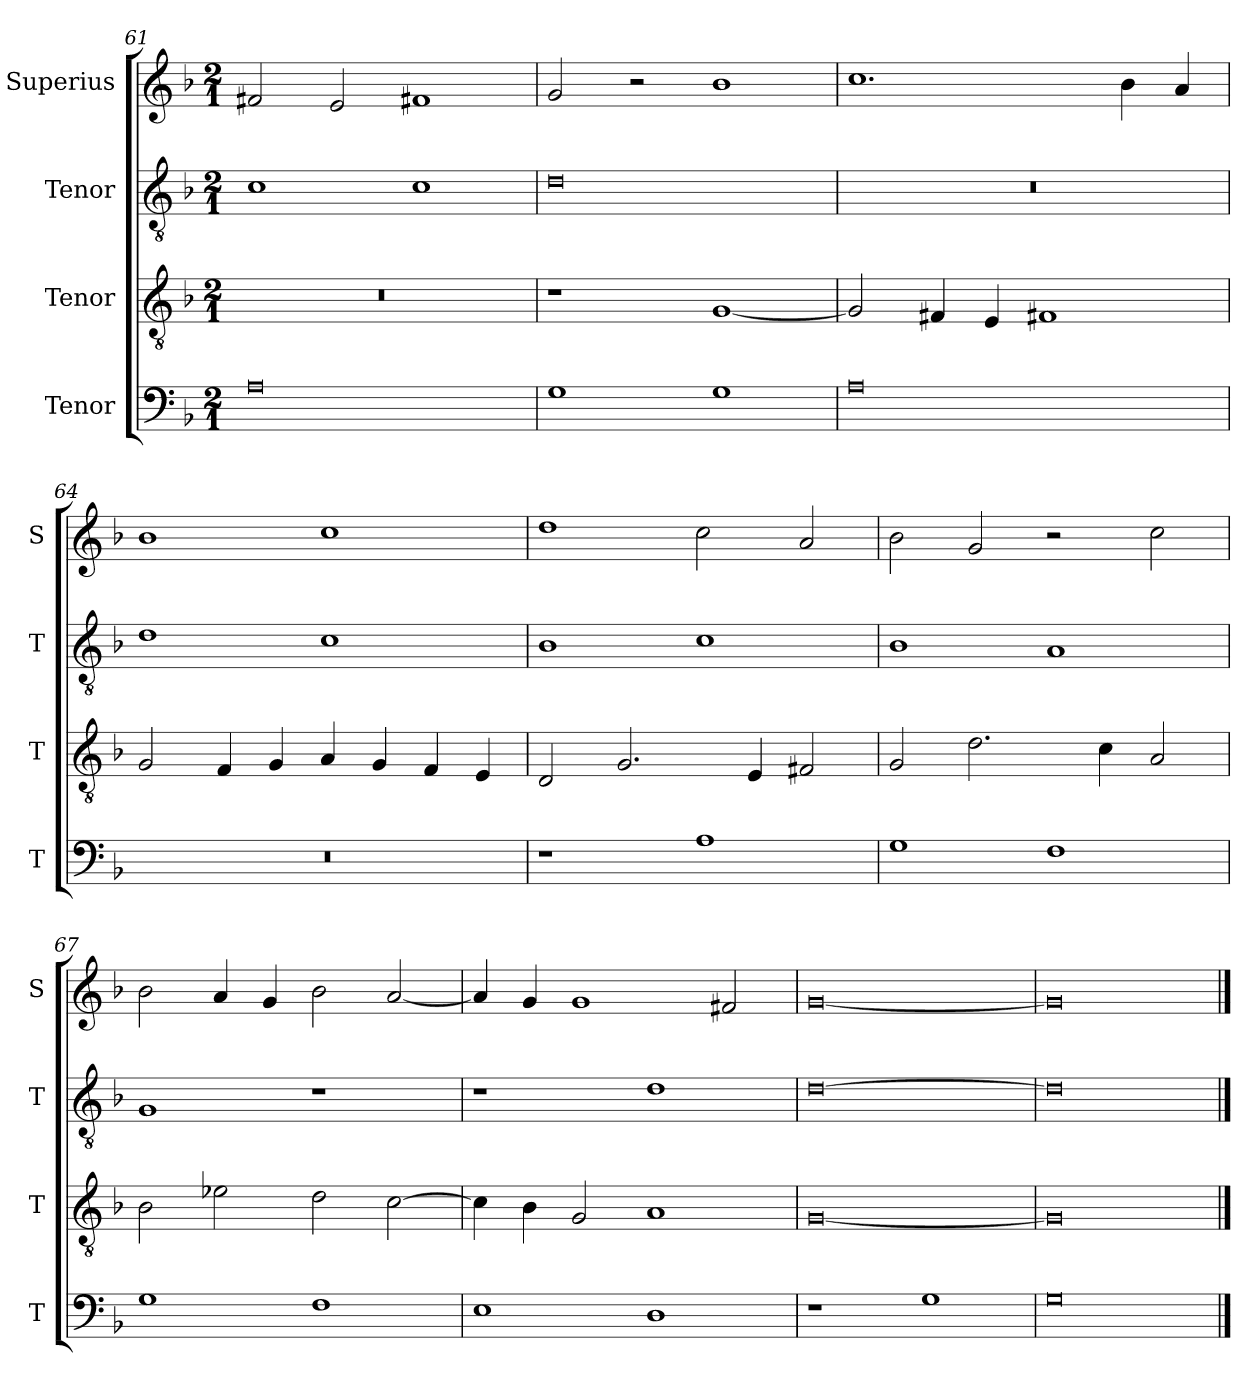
**kern	**kern	**kern	**kern
*part4	*part3	*part2	*part1
*staff4	*staff3	*staff2	*staff1
*I"Tenor	*I"Tenor	*I"Tenor	*I"Superius
*I'T	*I'T	*I'T	*I'S
*clefF4	*clefGv2	*clefGv2	*clefG2
*k[b-]	*k[b-]	*k[b-]	*k[b-]
*M2/1	*M2/1	*M2/1	*M2/1
=61	=61	=61	=61
0A	0r	1c	2f#X/
.	.	.	2e/
.	.	1c	1f#X
=62	=62	=62	=62
1G	1r	0d	2g/
.	.	.	2r
1G	[1G	.	1b-
=63	=63	=63	=63
0A	2G/]	0r	1.cc
.	4F#X/	.	.
.	4E/	.	.
.	1F#X	.	.
.	.	.	4b-\
.	.	.	4a/
=64	=64	=64	=64
0r	2G/	1d	1b-
.	4F/	.	.
.	4G/	.	.
.	4A/	1c	1cc
.	4G/	.	.
.	4F/	.	.
.	4E/	.	.
=65	=65	=65	=65
1r	2D/	1B-	1dd
.	2.G/	.	.
1A	.	1c	2cc\
.	4E/	.	.
.	2F#X/	.	2a/
=66	=66	=66	=66
1G	2G/	1B-	2b-\
.	2.d\	.	2g/
1F	.	1A	2r
.	4c\	.	.
.	2A/	.	2cc\
=67	=67	=67	=67
1G	2B-\	1G	2b-\
.	2e-X\	.	4a/
.	.	.	4g/
1F	2d\	1r	2b-\
.	[2c\	.	[2a/
=68	=68	=68	=68
1E	4c\]	1r	4a/]
.	4B-\	.	4g/
.	2G/	.	1g
1D	1A	1d	.
.	.	.	2f#X/
=69	=69	=69	=69
1r	[0G	[0d	[0g
1G	.	.	.
=70	=70	=70	=70
0G	0G]	0d]	0g]
==	==	==	==
*-	*-	*-	*-
